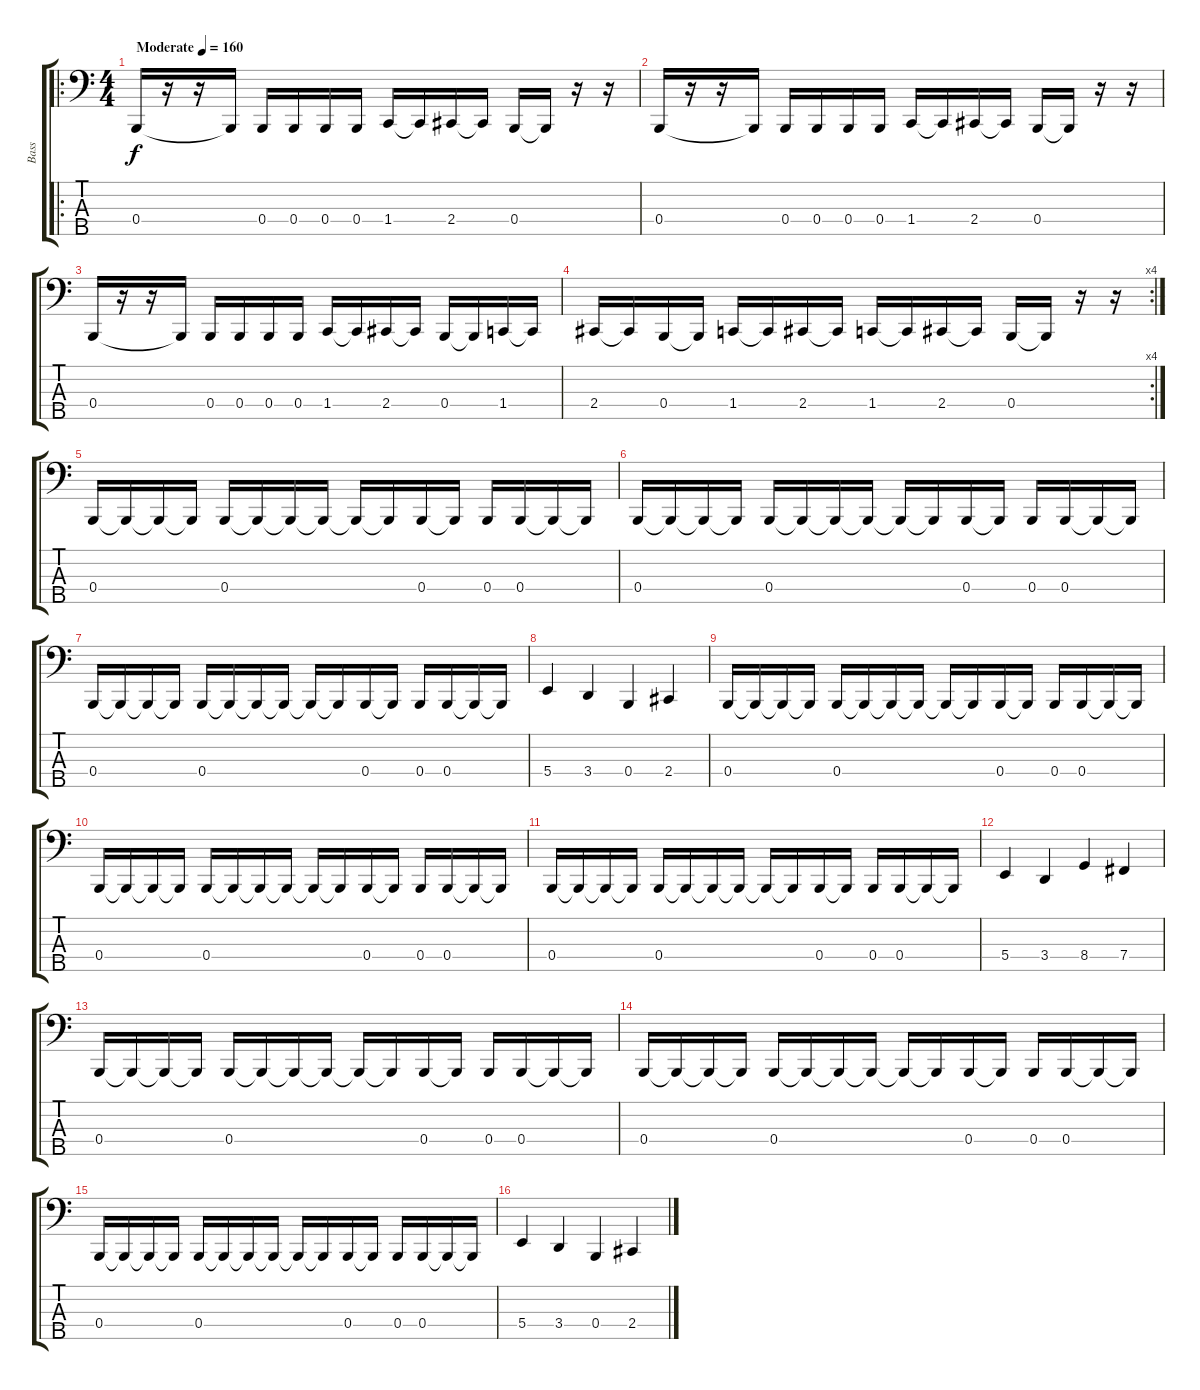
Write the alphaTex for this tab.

\track ("Bass" "Bass") {instrument slapbass1}
\staff {score tabs}
\tuning (F2 C2 G1 B0 G0) {hide}
\ro
\ts (4 4)
\tempo (160 "Moderate")
\clef f4
\ks c
0.4.16{dy f instrument slapbass1} r.16 r.16 0.4{t}.16 0.4.16 0.4.16 0.4.16 0.4.16 1.4.16 1.4{t}.16 2.4.16 2.4{t}.16 0.4.16 0.4{t}.16 r.16 r.16 |
0.4.16 r.16 r.16 0.4{t}.16 0.4.16 0.4.16 0.4.16 0.4.16 1.4.16 1.4{t}.16 2.4.16 2.4{t}.16 0.4.16 0.4{t}.16 r.16 r.16 |
0.4.16 r.16 r.16 0.4{t}.16 0.4.16 0.4.16 0.4.16 0.4.16 1.4.16 1.4{t}.16 2.4.16 2.4{t}.16 0.4.16 0.4{t}.16 1.4.16 1.4{t}.16 |
\rc 4
2.4.16 2.4{t}.16 0.4.16 0.4{t}.16 1.4.16 1.4{t}.16 2.4.16 2.4{t}.16 1.4.16 1.4{t}.16 2.4.16 2.4{t}.16 0.4.16 0.4{t}.16 r.16 r.16 |
0.4.16 0.4{t}.16 0.4{t}.16 0.4{t}.16 0.4.16 0.4{t}.16 0.4{t}.16 0.4{t}.16 0.4{t}.16 0.4{t}.16 0.4.16 0.4{t}.16 0.4.16 0.4.16 0.4{t}.16 0.4{t}.16 |
0.4.16 0.4{t}.16 0.4{t}.16 0.4{t}.16 0.4.16 0.4{t}.16 0.4{t}.16 0.4{t}.16 0.4{t}.16 0.4{t}.16 0.4.16 0.4{t}.16 0.4.16 0.4.16 0.4{t}.16 0.4{t}.16 |
0.4.16 0.4{t}.16 0.4{t}.16 0.4{t}.16 0.4.16 0.4{t}.16 0.4{t}.16 0.4{t}.16 0.4{t}.16 0.4{t}.16 0.4.16 0.4{t}.16 0.4.16 0.4.16 0.4{t}.16 0.4{t}.16 |
5.4.4 3.4.4 0.4.4 2.4.4 |
0.4.16 0.4{t}.16 0.4{t}.16 0.4{t}.16 0.4.16 0.4{t}.16 0.4{t}.16 0.4{t}.16 0.4{t}.16 0.4{t}.16 0.4.16 0.4{t}.16 0.4.16 0.4.16 0.4{t}.16 0.4{t}.16 |
0.4.16 0.4{t}.16 0.4{t}.16 0.4{t}.16 0.4.16 0.4{t}.16 0.4{t}.16 0.4{t}.16 0.4{t}.16 0.4{t}.16 0.4.16 0.4{t}.16 0.4.16 0.4.16 0.4{t}.16 0.4{t}.16 |
0.4.16 0.4{t}.16 0.4{t}.16 0.4{t}.16 0.4.16 0.4{t}.16 0.4{t}.16 0.4{t}.16 0.4{t}.16 0.4{t}.16 0.4.16 0.4{t}.16 0.4.16 0.4.16 0.4{t}.16 0.4{t}.16 |
5.4.4 3.4.4 8.4.4 7.4.4 |
0.4.16 0.4{t}.16 0.4{t}.16 0.4{t}.16 0.4.16 0.4{t}.16 0.4{t}.16 0.4{t}.16 0.4{t}.16 0.4{t}.16 0.4.16 0.4{t}.16 0.4.16 0.4.16 0.4{t}.16 0.4{t}.16 |
0.4.16 0.4{t}.16 0.4{t}.16 0.4{t}.16 0.4.16 0.4{t}.16 0.4{t}.16 0.4{t}.16 0.4{t}.16 0.4{t}.16 0.4.16 0.4{t}.16 0.4.16 0.4.16 0.4{t}.16 0.4{t}.16 |
0.4.16 0.4{t}.16 0.4{t}.16 0.4{t}.16 0.4.16 0.4{t}.16 0.4{t}.16 0.4{t}.16 0.4{t}.16 0.4{t}.16 0.4.16 0.4{t}.16 0.4.16 0.4.16 0.4{t}.16 0.4{t}.16 |
5.4.4 3.4.4 0.4.4 2.4.4
